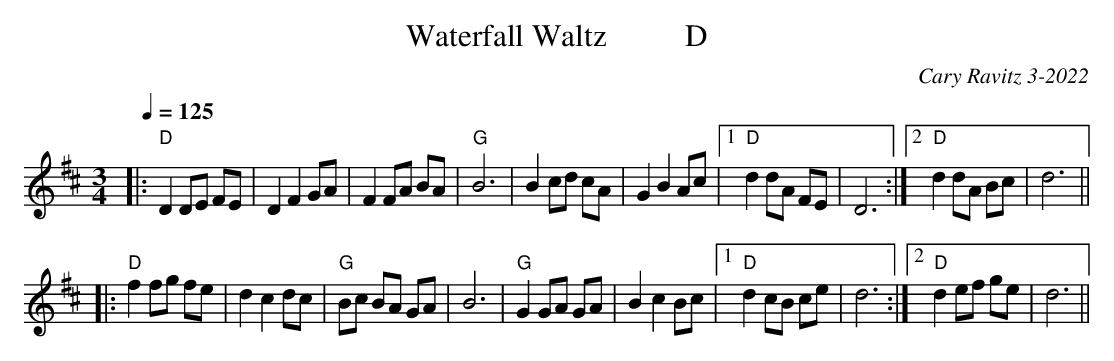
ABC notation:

X:1
T: Waterfall Waltz          D
C: Cary Ravitz 3-2022
L: 1/8
M: 3/4
Q: 1/4=125
K: D
|: "D"D2 DE FE | D2 F2 GA | F2 FA BA | "G"B6 | B2 cd cA | G2 B2 Ac | [1 "D"d2 dA FE | D6 :| [2 "D"d2 dA Bc | d6 ||
|: "D"f2 fg fe | d2 c2 dc | "G"Bc BA GA | B6 | "G"G2 GA GA | B2 c2 Bc | [1 "D"d2 cB ce | d6 :| [2 "D"d2 ef ge | d6 ||
